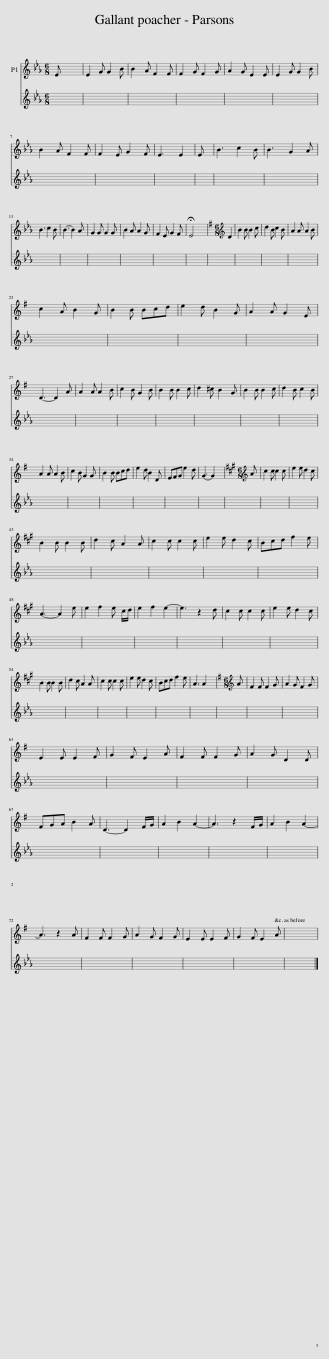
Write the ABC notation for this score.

X:1
L:1/8
M:6/8
I:linebreak $
K:Eb
V:1 treble
V:1
 E x5 | E2 G G2 B | B2 A F2 F | F2 G F2 G | A2 G E2 E | %5
 E2 G G2 B |$ B2 A F2 F | F2 E G2 F | E3 E2 | E | %10
 B3 c2 B | B3 G2 A |$ B3 c2 B | B3- B2 A | G2 G G2 G | %15
 B2 A A2 G | F2 E G2 F | !fermata!E4 x x |[K:G][M:6/8][K:treble] D2 | B2 B B2 c | %20
 d2 B c2 B | A2 A A2 B |$ c2 A B2 G | B2 B Bcd | e2 d B2 G | %25
 A2 A G2 E |$ D3- D2 A | A2 A A2 B | c2 B G2 B | B2 B B2 c | %30
 d2 ^c B2 G | B2 B B2 c | d2 B c2 B |$ A2 A A2 B | c2 B G2 G | %35
 B2 B Bcd | e2 d B2 D | EFG e2 d | (G3 G2) x |[K:A][M:6/8][K:treble] A | %40
 c2 c c2 c | e2 e d2 c |$ B2 B B2 B | d2 c A2 A | c2 c c2 c | %45
 e2 e d2 c | Bcd f2 e |$ A3- A2 e | e2 f2 e c/d/ | e2 f2 e2- | %50
 e3 z2 d | c2 c c2 c | e2 e d2 c |$ B2 B B2 B | d2 c A2 A | %55
 c2 c c2 c | e2 e d2 c | Bcd f2 e | A3 A2 x |[K:G][M:6/8][K:treble] A | %60
 F2 F F2 G | A2 G F2 G |$ E2 E E2 F | G2 F E2 A | F2 F F2 G | %65
 A2 G D2 D |$ FGA B2 A | D3- D2 F/G/ | A2 B2 A2- | A3 z2 F/G/ | %70
 A2 B2 A2- |$ A3 z2 A | F2 F F2 G | A2 G F2 G | E2 E E2 F | %75
 G2 F E2 A | x6 | %77
